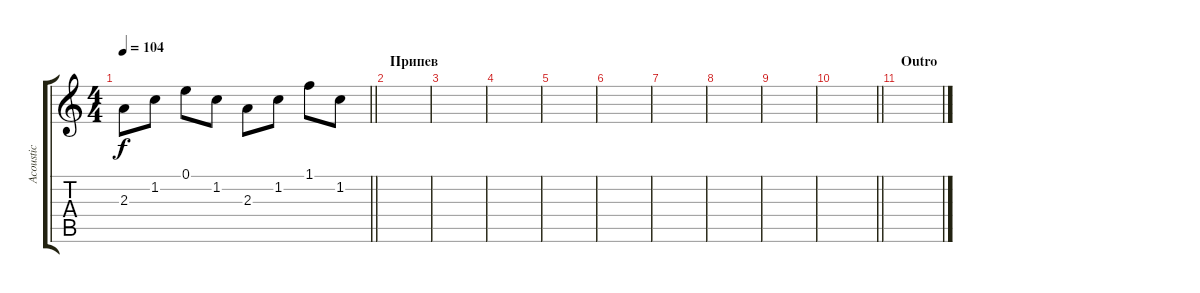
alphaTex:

\track ("Acoustic" "Acoustic") {instrument acousticguitarsteel}
\staff {score tabs}
\tuning (E4 B3 G3 D3 A2 E2) {hide}
\ts (4 4)
\tempo 104
\clef g2
\barLineRight lightlight
\ks c
2.3.8{dy f} 1.2.8 0.1.8 1.2.8 2.3.8 1.2.8 1.1.8 1.2.8 |
\section ("" "Припев")
|
|
|
|
|
|
|
|
\barLineRight lightlight
|
\section ("" "Outro")
